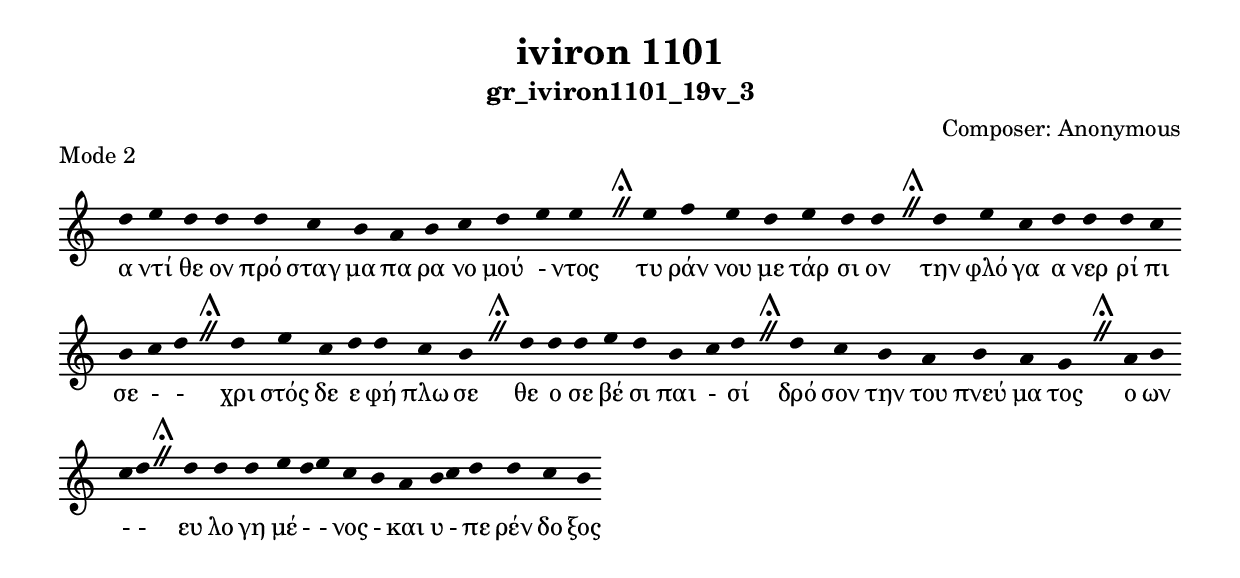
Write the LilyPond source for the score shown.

\include "gregorian.ly"

	\header {
 	  title = "iviron 1101"
	  subtitle = "gr_iviron1101_19v_3"
	  composer = "Composer: Anonymous"
	  piece = "Mode 2"
	}

	chant = {
	  d''4 e''4 d''4 d''4 d''4 c''4 b'4 a'4 b'4 c''4 d''4 e''4 e''4 \divisioMaior
 e''4 f''4 e''4 d''4 e''4 d''4 d''4 \divisioMaior
 d''4 e''4 c''4 d''4 d''4 d''4 c''4 b'4 c''4 d''4 \divisioMaior
 d''4 e''4 c''4 d''4 d''4 c''4 b'4 \divisioMaior
 d''4 d''4 d''4 e''4 d''4 b'4 c''4 d''4 \divisioMaior
 d''4 c''4 b'4 a'4 b'4 a'4 g'4 \divisioMaior
 a'4 b'4 c''4 d''4 \divisioMaior
 d''4 d''4 d''4 e''4 d''4 e''4 c''4 b'4 a'4 b'4 c''4 d''4 d''4 c''4 b'4\finalis
	}

	verba = \lyricmode {α ντί θε ον πρό σταγ μα πα ρα νο μού - ντος 
τυ ράν νου με τάρ σι ον 
την φλό γα α νερ ρί πι σε -  - 
χρι στός δε ε φή πλω σε 
θε ο σε βέ σι παι - σί 
δρό σον την του πνεύ μα τος 
ο ων -  - 
ευ λο γη μέ -  - νος - και υ - πε ρέν δο ξος 
	}


	\score {
	  \new Staff <<
	  \new Voice = "melody" \chant
	  \new Lyrics = "one" \lyricsto melody \verba
	  >>
	  \layout {
	    \context {
	      \Staff
	      \remove "Time_signature_engraver"
	      \remove "Bar_engraver"
	    }
	    \context {
	      \Voice
	      \remove "Stem_engraver"
	    }
	  }
	}